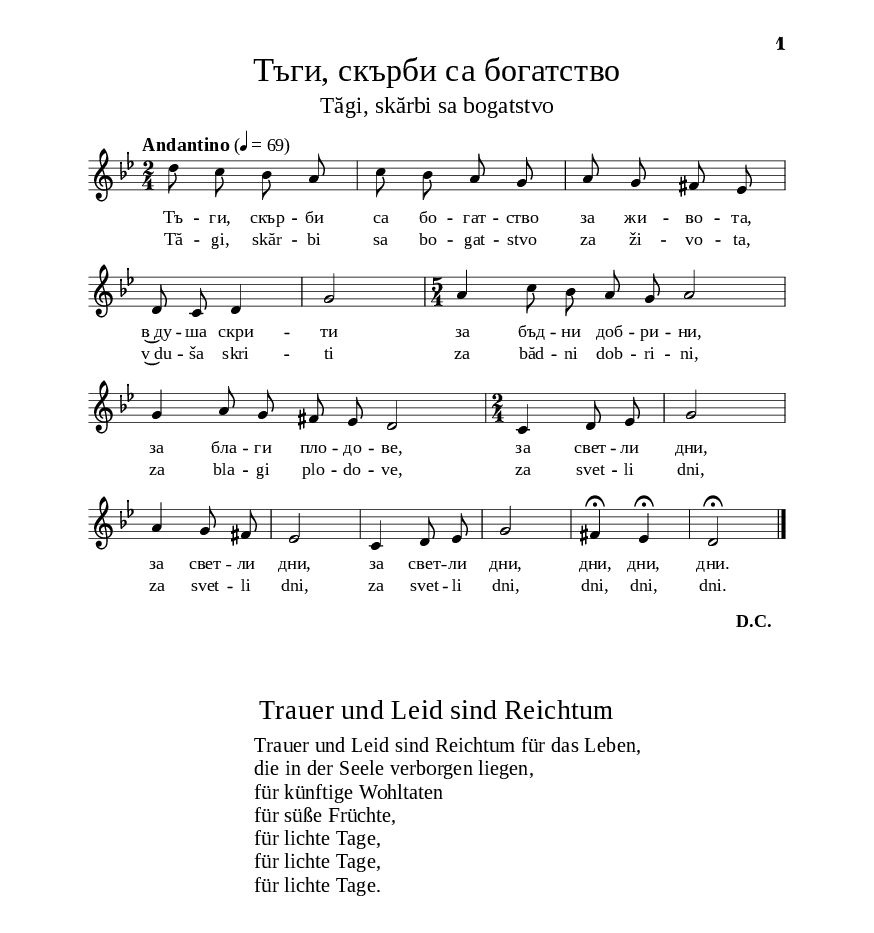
\version "2.24.4"

% include paper part and global functions
\include "include/globals.ily"

\bookpart {
  \label #'ref101_1
  \tocItem \markup "Тъги, скърби са богатство – Tăgi, skărbi sa bogatstvo"
  \include "include/bookpart-paper.ily"
  \score {
    \include "include/score-layout.ily"


    \new Voice \absolute  {
      \clef treble
      \key g \minor
      \time 2/4
      \tempoFunc "Andantino" 4 "69"
      \autoBeamOff

      d''8 c'' bes' a' | c''8 bes' a' g' | a'8 g' fis' es' \break

      d' c' d'4 | g'2|  \time 5/4 a'4 c''8 bes'8 a' g' a'2 | \break

      g'4  a'8 g' fis'8 es' d'2 | \time 2/4 c'4 d'8 es'8| g'2 | \break

      a'4 g'8 fis' | es'2 |  c'4 d'8 es'8 | g'2 |fis'4 \fermata  es'4 \fermata  | d'2 \fermata  \bar "|."
    }

    \addlyrics {
      Тъ -- ги, скър -- би са бо  --  гат -- ство
      за жи -- во -- та, в~ду -- ша скри -- ти
      за бъд -- ни доб -- ри -- ни,
      за бла -- ги пло -- до -- ве,
      за свет -- ли дни,
      за свет -- ли дни,
      за свет -- ли дни,
      дни, дни, дни.
    }

    \addlyrics {
      Tă -- gi, skăr -- bi sa bo  --  gat -- stvo
      za ži -- vo -- ta, v~du -- ša skri -- ti
      za băd -- ni dob -- ri -- ni,
      za bla -- gi plo -- do -- ve,
      za svet -- li dni,
      za svet -- li dni,
      za svet -- li dni,
      dni, dni, dni.
    }

    \header {
      title = \titleFunc "Тъги, скърби са богатство" "Tăgi, skărbi sa bogatstvo"
    }

    \midi{}

  } % score

  \markup \empty-one

  \markup \dc-one "D.C."


  % include foreign translation(s) of the song
  \markup \vspace #3

  \version "2.24.4"

\markup \fill-line { \fontsize #deTitleFontSize "Trauer und Leid sind Reichtum" }
\markup \null
\markup \null
\markup \abs-fontsize #10 {
      \fill-line {
  \override #`(baseline-skip . ,deCoupletBaselineSkip)

  \column { 
    
     \line {   "   " Trauer und Leid sind Reichtum für das Leben, } 

\line {   "   " die in der Seele verborgen liegen, } 

\line {   "   " für künftige Wohltaten  } 

\line {   "   " für süße Früchte, } 

\line {   "   " für lichte Tage,  } 
 
\line {   "   " für lichte Tage,  } 
\line {   "   " für lichte Tage.  } 
 
      
  } 
    }
    
    
}


} % bookpart
